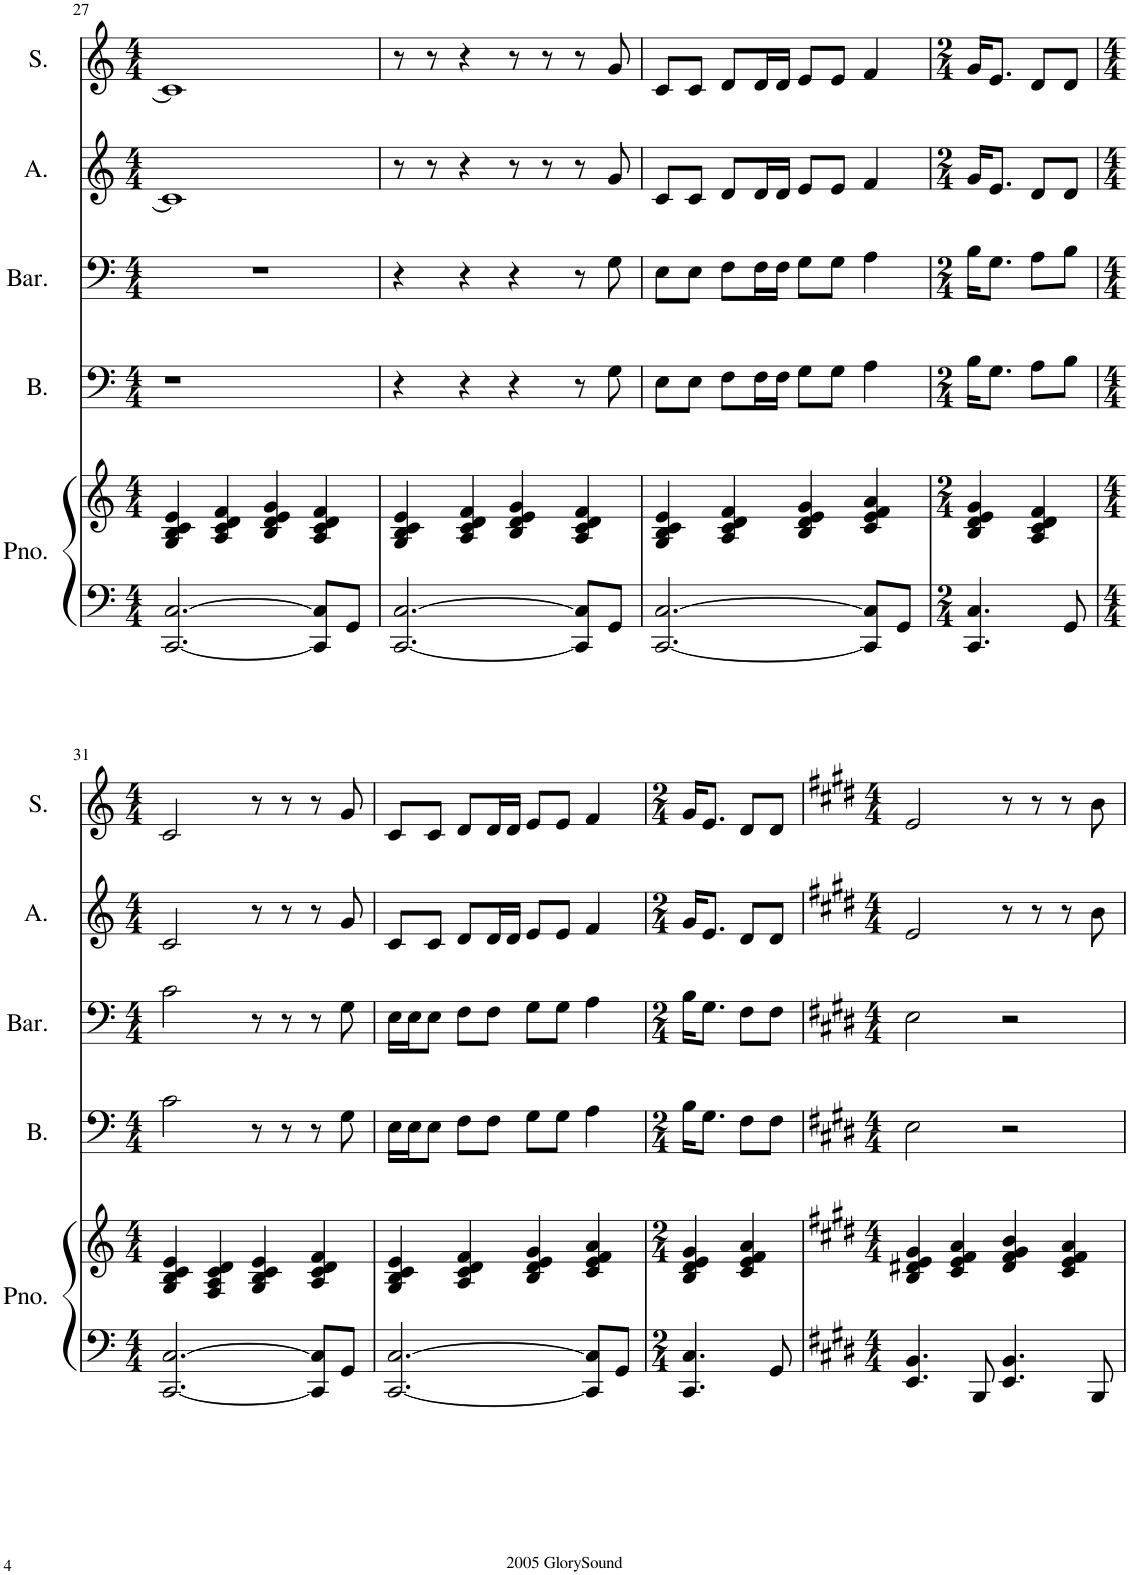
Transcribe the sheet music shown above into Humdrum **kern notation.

**kern	**kern	**kern	**kern	**kern	**kern
*part5	*part5	*part4	*part3	*part2	*part1
*staff6	*staff5	*staff4	*staff3	*staff2	*staff1
*I"Piano	*	*I"Bass	*I"Baritone	*I"Alto	*I"Soprano
*I'Pno.	*	*I'B.	*I'Bar.	*I'A.	*I'S.
!!LO:PB:g=z
*clefF4	*clefG2	*clefF4	*clefF4	*clefG2	*clefG2
*k[]	*k[]	*k[]	*k[]	*k[]	*k[]
*M4/4	*M4/4	*M4/4	*M4/4	*M4/4	*M4/4
=27	=27	=27	=27	=27	=27
[2.CC/ [2.C/	4G/ 4B/ 4c/ 4e/	1r	1r	1c]	1c]
.	4A/ 4c/ 4d/ 4f/	.	.	.	.
.	4B/ 4d/ 4e/ 4g/	.	.	.	.
8CC/] 8C/]L	4A/ 4c/ 4d/ 4f/	.	.	.	.
8GG/J	.	.	.	.	.
=28	=28	=28	=28	=28	=28
[2.CC/ [2.C/	4G/ 4B/ 4c/ 4e/	4r	4r	8r	8r
.	.	.	.	8r	8r
.	4A/ 4c/ 4d/ 4f/	4r	4r	4r	4r
.	4B/ 4d/ 4e/ 4g/	4r	4r	8r	8r
.	.	.	.	8r	8r
8CC/] 8C/]L	4A/ 4c/ 4d/ 4f/	8r	8r	8r	8r
8GG/J	.	8G\	8G\	8g/	8g/
=29	=29	=29	=29	=29	=29
[2.CC/ [2.C/	4G/ 4B/ 4c/ 4e/	8E\L	8E\L	8c/L	8c/L
.	.	8E\J	8E\J	8c/J	8c/J
.	4A/ 4c/ 4d/ 4f/	8F\L	8F\L	8d/L	8d/L
.	.	16F\L	16F\L	16d/L	16d/L
.	.	16F\JJ	16F\JJ	16d/JJ	16d/JJ
.	4B/ 4d/ 4e/ 4g/	8G\L	8G\L	8e/L	8e/L
.	.	8G\J	8G\J	8e/J	8e/J
8CC/] 8C/]L	4c/ 4e/ 4f/ 4a/	4A\	4A\	4f/	4f/
8GG/J	.	.	.	.	.
=30	=30	=30	=30	=30	=30
*M2/4	*M2/4	*M2/4	*M2/4	*M2/4	*M2/4
4.CC/ 4.C/	4B/ 4d/ 4e/ 4g/	16B\KL	16B\KL	16g/KL	16g/KL
.	.	8.G\J	8.G\J	8.e/J	8.e/J
.	4A/ 4c/ 4d/ 4f/	8A\L	8A\L	8d/L	8d/L
8GG/	.	8B\J	8B\J	8d/J	8d/J
!!LO:LB:g=z
=31	=31	=31	=31	=31	=31
*M4/4	*M4/4	*M4/4	*M4/4	*M4/4	*M4/4
[2.CC/ [2.C/	4G/ 4B/ 4c/ 4e/	2c\	2c\	2c/	2c/
.	4F/ 4A/ 4c/ 4d/	.	.	.	.
.	4G/ 4B/ 4c/ 4e/	8r	8r	8r	8r
.	.	8r	8r	8r	8r
8CC/] 8C/]L	4A/ 4c/ 4d/ 4f/	8r	8r	8r	8r
8GG/J	.	8G\	8G\	8g/	8g/
=32	=32	=32	=32	=32	=32
[2.CC/ [2.C/	4G/ 4B/ 4c/ 4e/	16E\LL	16E\LL	8c/L	8c/L
.	.	16E\J	16E\J	.	.
.	.	8E\J	8E\J	8c/J	8c/J
.	4A/ 4c/ 4d/ 4f/	8F\L	8F\L	8d/L	8d/L
.	.	8F\J	8F\J	16d/L	16d/L
.	.	.	.	16d/JJ	16d/JJ
.	4B/ 4d/ 4e/ 4g/	8G\L	8G\L	8e/L	8e/L
.	.	8G\J	8G\J	8e/J	8e/J
8CC/] 8C/]L	4c/ 4e/ 4f/ 4a/	4A\	4A\	4f/	4f/
8GG/J	.	.	.	.	.
=33	=33	=33	=33	=33	=33
*M2/4	*M2/4	*M2/4	*M2/4	*M2/4	*M2/4
4.CC/ 4.C/	4B/ 4d/ 4e/ 4g/	16B\KL	16B\KL	16g/KL	16g/KL
.	.	8.G\J	8.G\J	8.e/J	8.e/J
.	4c/ 4e/ 4f/ 4a/	8F\L	8F\L	8d/L	8d/L
8GG/	.	8F\J	8F\J	8d/J	8d/J
=34	=34	=34	=34	=34	=34
*k[f#c#g#d#]	*k[f#c#g#d#]	*k[f#c#g#d#]	*k[f#c#g#d#]	*k[f#c#g#d#]	*k[f#c#g#d#]
*M4/4	*M4/4	*M4/4	*M4/4	*M4/4	*M4/4
4.EE/ 4.BB/	4B/ 4d#X/ 4e/ 4g#/	2E\	2E\	2e/	2e/
.	4c#/ 4e/ 4f#/ 4a/	.	.	.	.
8BBB/	.	.	.	.	.
4.EE/ 4.BB/	4d#/ 4f#/ 4g#/ 4b/	2r	2r	8r	8r
.	.	.	.	8r	8r
.	4c#/ 4e/ 4f#/ 4a/	.	.	8r	8r
8BBB/	.	.	.	8b\	8b\
=	=	=	=	=	=
*-	*-	*-	*-	*-	*-
